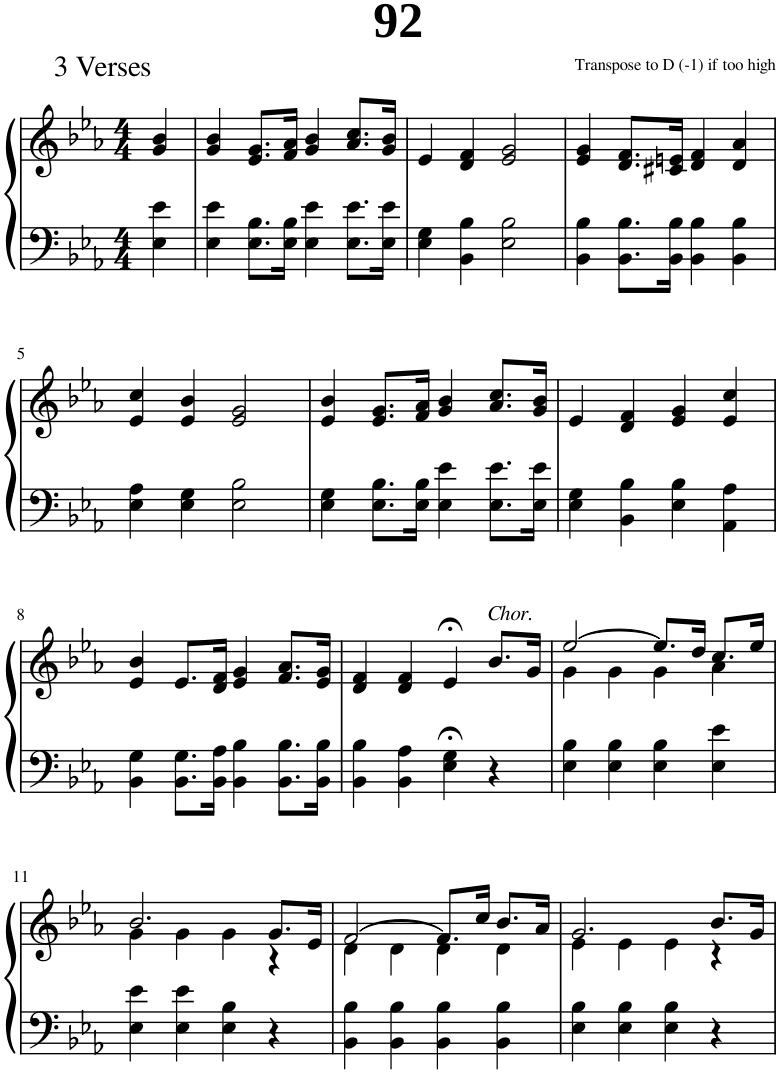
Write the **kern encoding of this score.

**kern	**kern
*part1	*part1
*staff2	*staff1
*I"Piano	*
*I'Pno.	*
*clefF4	*clefG2
*k[b-e-a-]	*k[b-e-a-]
*M4/4	*M4/4
=1	=1
4E-\ 4e-\	4g/ 4b-/
=2	=2
4E-\ 4e-\	4g/ 4b-/
8.E-\ 8.B-\L	8.e-/ 8.g/L
16E-\ 16B-\Jk	16f/ 16a-/Jk
4E-\ 4e-\	4g/ 4b-/
8.E-\ 8.e-\L	8.a-/ 8.cc/L
16E-\ 16e-\Jk	16g/ 16b-/Jk
=3	=3
4E-\ 4G\	4e-/
4BB-\ 4B-\	4d/ 4f/
2E-\ 2B-\	2e-/ 2g/
=4	=4
4BB-\ 4B-\	4e-/ 4g/
8.BB-\ 8.B-\L	8.d/ 8.f/L
16BB-\ 16B-\Jk	16c#X/ 16en/Jk
4BB-\ 4B-\	4d/ 4f/
4BB-\ 4B-\	4d/ 4a-/
!!LO:LB:g=z
=5	=5
4E-\ 4A-\	4e-/ 4cc/
4E-\ 4G\	4e-/ 4b-/
2E-\ 2B-\	2e-/ 2g/
=6	=6
4E-\ 4G\	4e-/ 4b-/
8.E-\ 8.B-\L	8.e-/ 8.g/L
16E-\ 16B-\Jk	16f/ 16a-/Jk
4E-\ 4e-\	4g/ 4b-/
8.E-\ 8.e-\L	8.a-/ 8.cc/L
16E-\ 16e-\Jk	16g/ 16b-/Jk
=7	=7
4E-\ 4G\	4e-/
4BB-\ 4B-\	4d/ 4f/
4E-\ 4B-\	4e-/ 4g/
4AA-\ 4A-\	4e-/ 4cc/
!!LO:LB:g=z
=8	=8
4BB-\ 4G\	4e-/ 4b-/
8.BB-\ 8.G\L	8.e-/L
16BB-\ 16A-\Jk	16d/ 16f/Jk
4BB-\ 4B-\	4e-/ 4g/
8.BB-\ 8.B-\L	8.f/ 8.a-/L
16BB-\ 16B-\Jk	16e-/ 16g/Jk
=9	=9
4BB-\ 4B-\	4d/ 4f/
4BB-\ 4A-\	4d/ 4f/
4E-\;< 4G\;<	4e-;</
!	!LO:TX:a:i:t=Chor.
4r	8.b-/L
.	16g/Jk
=10	=10
*	*^
4E-\ 4B-\	[2ee-/	4g\
4E-\ 4B-\	.	4g\
4E-\ 4B-\	8.ee-/L]	4g\
.	16dd/Jk	.
4E-\ 4e-\	8.cc/L	4a-\
.	16ee-/Jk	.
!!LO:LB:g=z	!!
=11	=11	=11
4E-\ 4e-\	2.b-/	4g\
4E-\ 4e-\	.	4g\
4E-\ 4B-\	.	4g\
4r	8.g/L	4r
.	16e-/Jk	.
=12	=12	=12
4BB-\ 4B-\	[2f/	4d\
4BB-\ 4B-\	.	4d\
4BB-\ 4B-\	8.f/L]	4d\
.	16cc/Jk	.
4BB-\ 4B-\	8.b-/L	4d\
.	16a-/Jk	.
=13	=13	=13
4E-\ 4B-\	2.g/	4e-\
4E-\ 4B-\	.	4e-\
4E-\ 4B-\	.	4e-\
4r	8.b-/L	4r
.	16g/Jk	.
*	*v	*v
=	=
*-	*-
